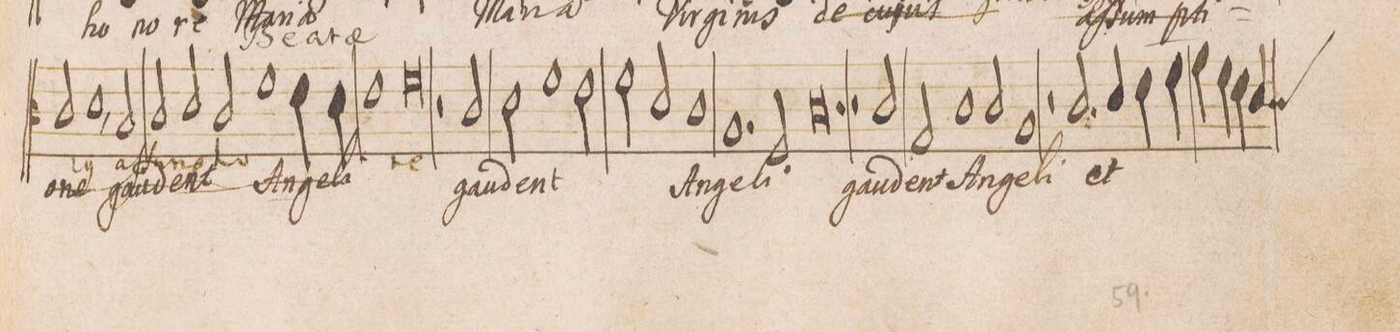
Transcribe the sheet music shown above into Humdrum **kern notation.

**kern	**text	**text
*I"ALTUS	*	*
*clefC3	*	*
*k[]	*	*
*met(C|)	*	*
*M2/1	*	*
2c/	-i(us)	-o-
1d,	.	-ne
2Bny/	aſ-	gau-
=31-	=31-	=31-
2c/	-ſum-	.
2d/	-pti-	-dent
2c/	-o-	.
1f\	.	An-
=32-	=32-	=32-
4e\	.	-ge-
4d\	.	-li]]
1e	.	.
=33-	=33-	=33-
0f	-ne	.
=34-	=34-	=34-
2r	.	.
2c/	gau-	.
2d\	-dent	.
1f\	.	.
=35-	=35-	=35-
2e\	.	.
2f\	.	.
2d/	.	.
=36-	=36-	=36-
1c	An-	.
1.A	-ge-	.
=37-	=37-	=37-
2F/	-li	.
0.c	.	.
=38-	=38-	=38-
=39-	=39-	=39-
2r	.	.
2c/	gau-	.
2G/	-dent	.
1c\	An-	.
=40-	=40-	=40-
2c/	-ge-	.
1A	-li	.
=41-	=41-	=41-
2r	.	.
2.c/	et	.
4d/	.	.
4e\	.	.
4f\	.	.
=42-	=42-	=42-
4g\	.	.
4f\	.	.
4e\	.	.
*custos:c	*	*
4d/	.	.
*-	*-	*-
